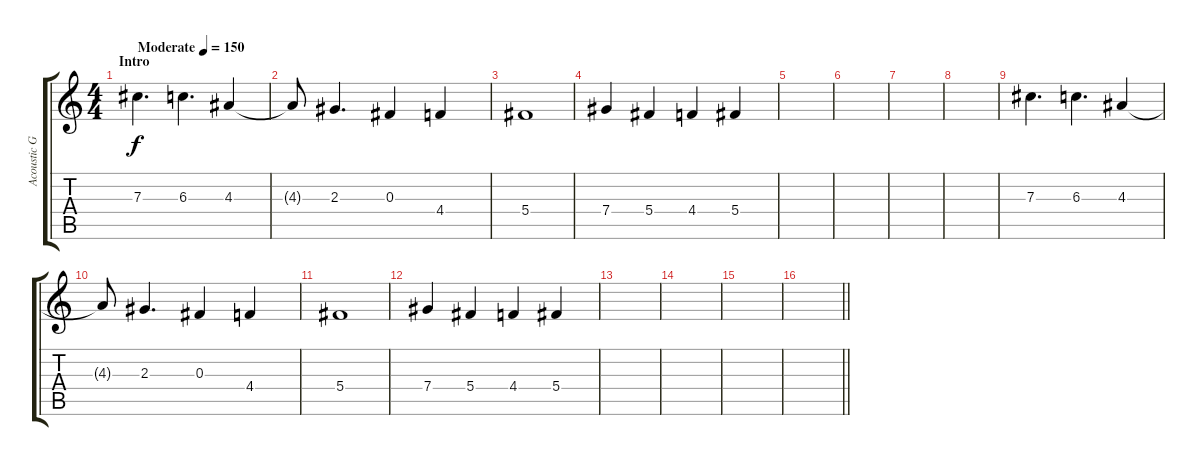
\track ("Acoustic Guitar" "Acoustic G") {instrument acousticguitarsteel}
\staff {score tabs}
\tuning (Eb4 Bb3 Gb3 Db3 Ab2 Eb2) {hide}
\ts (4 4)
\section ("" "Intro")
\tempo (150 "Moderate")
\clef g2
\ks c
7.3.4{d dy f volume 7 instrument acousticguitarsteel} 6.3.4{d} 4.3.4 |
4.3{t}.8 2.3.4{d} 0.3.4 4.4.4 |
5.4.1 |
7.4.4 5.4.4 4.4.4 5.4.4 |
|
|
|
|
7.3.4{d} 6.3.4{d} 4.3.4 |
4.3{t}.8 2.3.4{d} 0.3.4 4.4.4 |
5.4.1 |
7.4.4 5.4.4 4.4.4 5.4.4 |
|
|
|
\barLineRight lightlight
